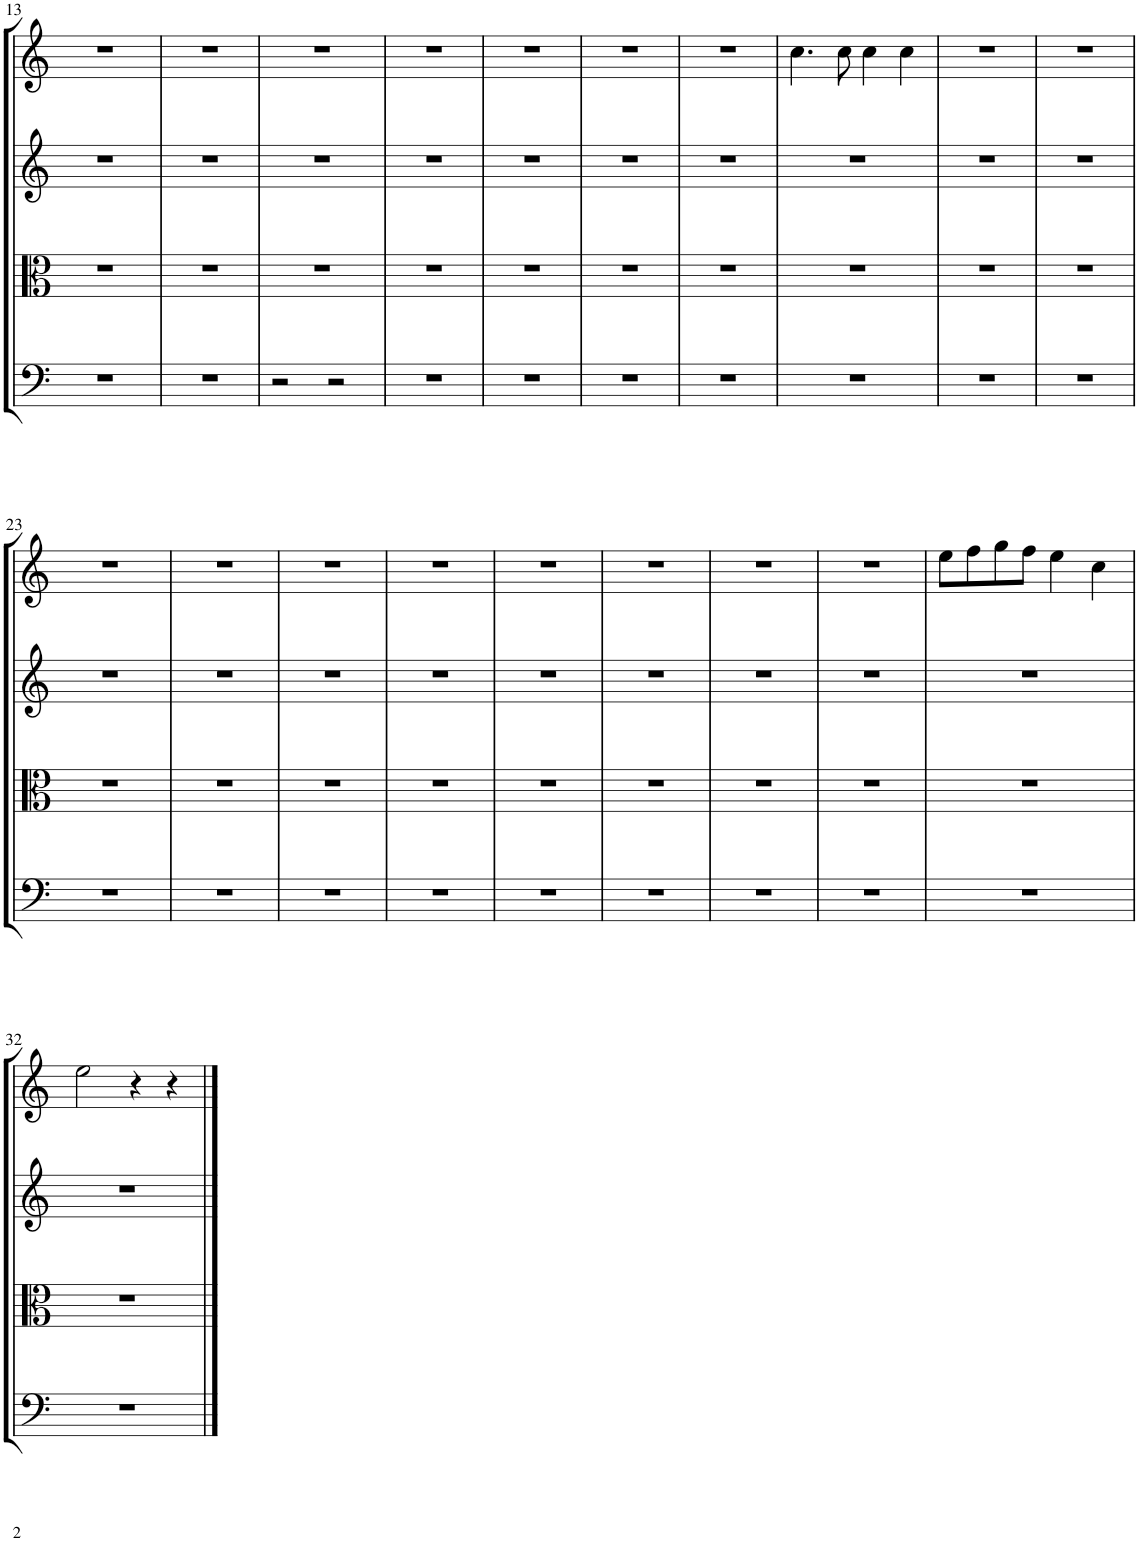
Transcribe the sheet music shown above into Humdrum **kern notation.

**kern	**kern	**kern	**kern
*part4	*part3	*part2	*part1
*staff4	*staff3	*staff2	*staff1
*I"Violoncello	*I"Viola	*I"Violin II	*I"Violin I
*I'Vc	*I'Vla	*I'Vln	*I'Vln
!!LO:PB:g=z
*clefF4	*clefC3	*clefG2	*clefG2
*k[]	*k[]	*k[]	*k[]
*M4/4	*M4/4	*M4/4	*M4/4
=13	=13	=13	=13
1r	1r	1r	1r
=14	=14	=14	=14
1r	1r	1r	1r
=15	=15	=15	=15
2r	1r	1r	1r
2r	.	.	.
=16	=16	=16	=16
1r	1r	1r	1r
=17	=17	=17	=17
1r	1r	1r	1r
=18	=18	=18	=18
1r	1r	1r	1r
=19	=19	=19	=19
1r	1r	1r	1r
=20	=20	=20	=20
1r	1r	1r	4.cc\
.	.	.	8cc\
.	.	.	4cc\
.	.	.	4cc\
=21	=21	=21	=21
1r	1r	1r	1r
=22	=22	=22	=22
1r	1r	1r	1r
!!LO:LB:g=z
=23	=23	=23	=23
1r	1r	1r	1r
=24	=24	=24	=24
1r	1r	1r	1r
=25	=25	=25	=25
1r	1r	1r	1r
=26	=26	=26	=26
1r	1r	1r	1r
=27	=27	=27	=27
1r	1r	1r	1r
=28	=28	=28	=28
1r	1r	1r	1r
=29	=29	=29	=29
1r	1r	1r	1r
=30	=30	=30	=30
1r	1r	1r	1r
=31	=31	=31	=31
1r	1r	1r	8ee\L
.	.	.	8ff\
.	.	.	8gg\
.	.	.	8ff\J
.	.	.	4ee\
.	.	.	4cc\
!!LO:LB:g=z
=32	=32	=32	=32
1r	1r	1r	2ee\
.	.	.	4r
.	.	.	4r
==	==	==	==
*-	*-	*-	*-
